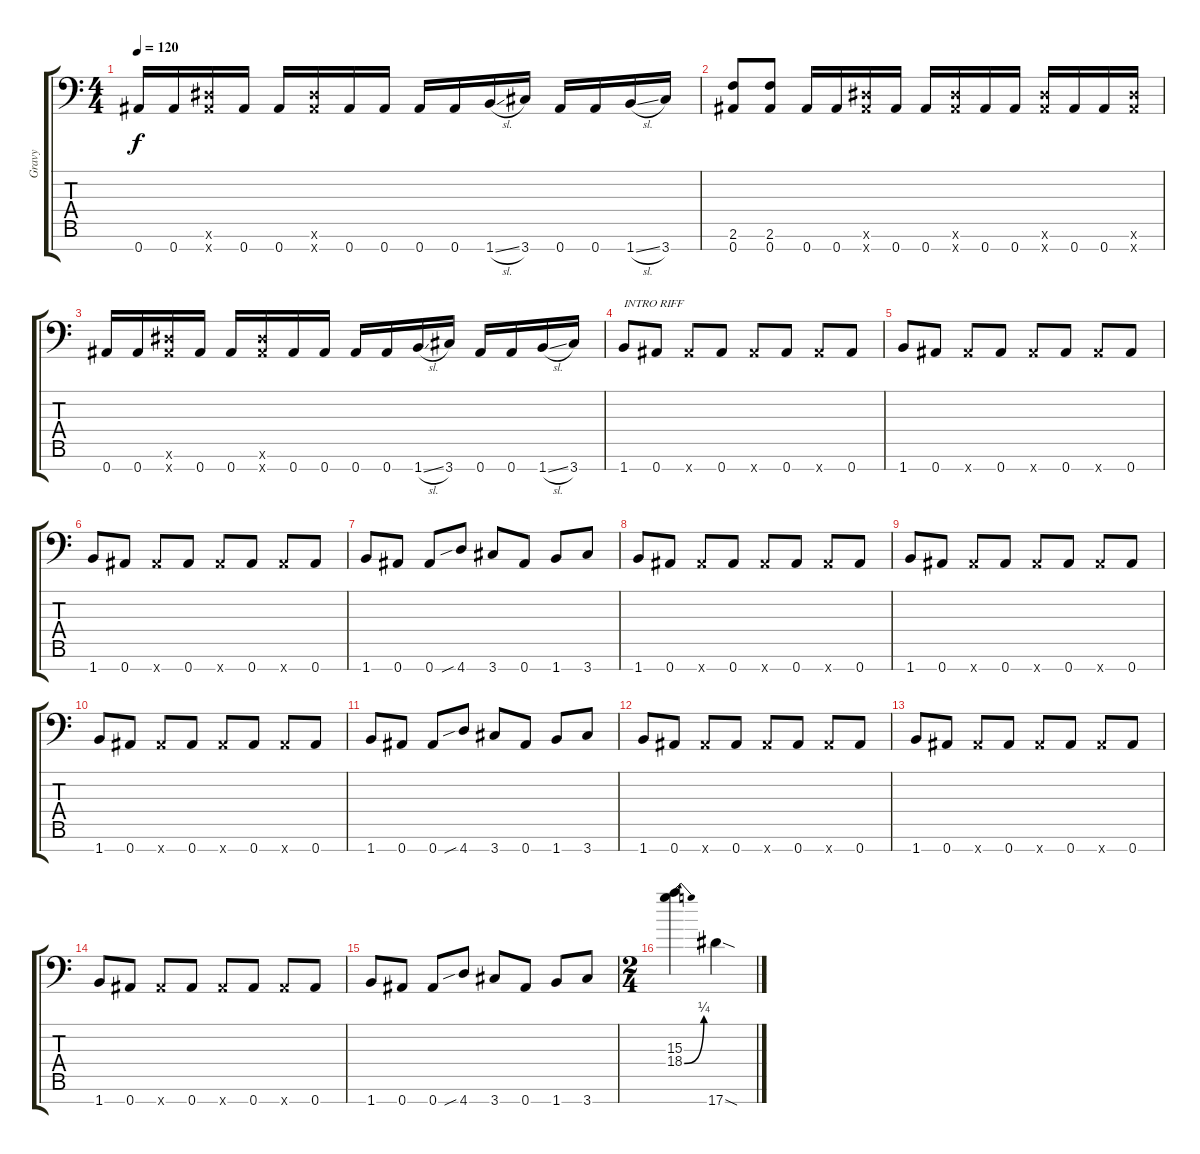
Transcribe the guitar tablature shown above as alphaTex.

\track ("Gravy" "Gravy") {instrument overdrivenguitar}
\staff {score tabs}
\tuning (Eb4 Bb3 Gb3 Db3 Ab2 Eb2 Bb1) {hide}
\ts (4 4)
\tempo 120
\clef f4
\ks c
0.7.16{dy f} 0.7.16 (0.6{x} 0.7{x}).16 0.7.16 0.7.16 (0.6{x} 0.7{x}).16 0.7.16 0.7.16 0.7.16 0.7.16 1.7{sl}.16 3.7.16 0.7.16 0.7.16 1.7{sl}.16 3.7.16 |
(2.6 0.7).8 (2.6 0.7).8 0.7.16 0.7.16 (0.6{x} 0.7{x}).16 0.7.16 0.7.16 (0.6{x} 0.7{x}).16 0.7.16 0.7.16 (0.6{x} 0.7{x}).16 0.7.16 0.7.16 (0.6{x} 0.7{x}).16 |
0.7.16 0.7.16 (0.6{x} 0.7{x}).16 0.7.16 0.7.16 (0.6{x} 0.7{x}).16 0.7.16 0.7.16 0.7.16 0.7.16 1.7{sl}.16 3.7.16 0.7.16 0.7.16 1.7{sl}.16 3.7.16 |
1.7.8{txt "INTRO RIFF"} 0.7.8 0.7{x}.8 0.7.8 0.7{x}.8 0.7.8 0.7{x}.8 0.7.8 |
1.7.8 0.7.8 0.7{x}.8 0.7.8 0.7{x}.8 0.7.8 0.7{x}.8 0.7.8 |
1.7.8 0.7.8 0.7{x}.8 0.7.8 0.7{x}.8 0.7.8 0.7{x}.8 0.7.8 |
1.7.8 0.7.8 0.7.8 4.7{sib}.8 3.7.8 0.7.8 1.7.8 3.7.8 |
1.7.8 0.7.8 0.7{x}.8 0.7.8 0.7{x}.8 0.7.8 0.7{x}.8 0.7.8 |
1.7.8 0.7.8 0.7{x}.8 0.7.8 0.7{x}.8 0.7.8 0.7{x}.8 0.7.8 |
1.7.8 0.7.8 0.7{x}.8 0.7.8 0.7{x}.8 0.7.8 0.7{x}.8 0.7.8 |
1.7.8 0.7.8 0.7.8 4.7{sib}.8 3.7.8 0.7.8 1.7.8 3.7.8 |
1.7.8 0.7.8 0.7{x}.8 0.7.8 0.7{x}.8 0.7.8 0.7{x}.8 0.7.8 |
1.7.8 0.7.8 0.7{x}.8 0.7.8 0.7{x}.8 0.7.8 0.7{x}.8 0.7.8 |
1.7.8 0.7.8 0.7{x}.8 0.7.8 0.7{x}.8 0.7.8 0.7{x}.8 0.7.8 |
1.7.8 0.7.8 0.7.8 4.7{sib}.8 3.7.8 0.7.8 1.7.8 3.7.8 |
\ts (2 4)
(15.3 18.4{be (bend 0 0 60 1)}).4 17.7{sod}.4
